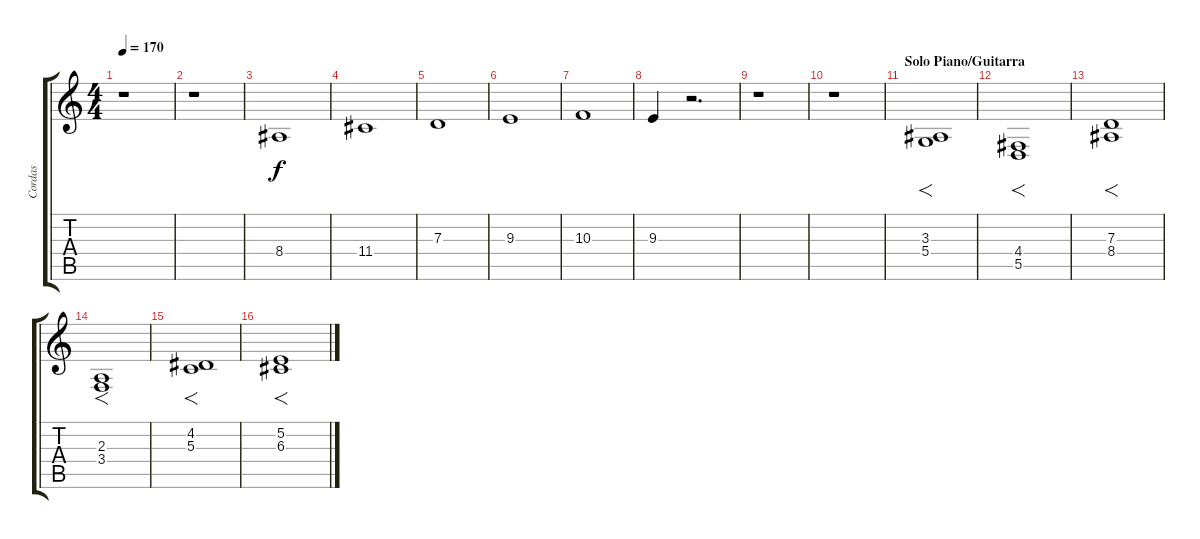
\track ("Cordas" "Cordas") {instrument stringensemble1}
\staff {score tabs}
\tuning (E4 B3 G3 D3 A2 E2) {hide}
\ts (4 4)
\tempo 170
\clef g2
\ks c
r.1{dy f} |
r.1 |
8.4.1 |
11.4.1 |
7.3.1 |
9.3.1 |
10.3.1 |
9.3.4 r.2{d} |
r.1 |
r.1 |
\section ("" "Solo Piano/Guitarra")
(3.3 5.4).1{f} |
(4.4 5.5).1{f} |
(7.3 8.4).1{f} |
(2.3 3.4).1{f} |
(4.2 5.3).1{f} |
(5.2 6.3).1{f}
